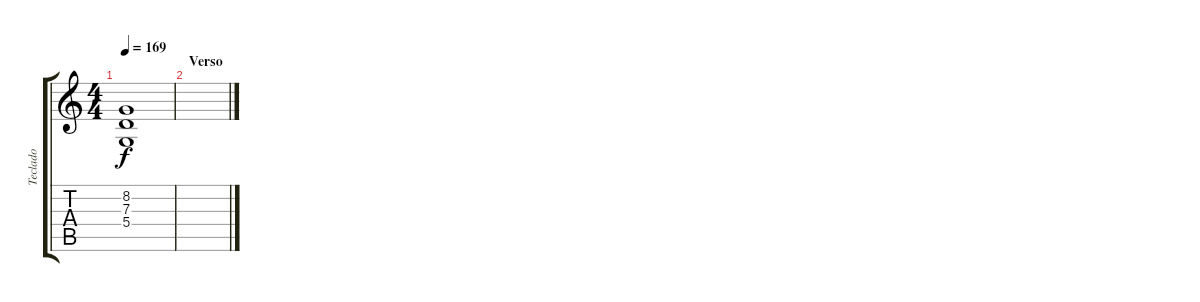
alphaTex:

\track ("Teclado" "Teclado") {instrument electricgrandpiano}
\staff {score tabs}
\tuning (E4 B3 G3 D3 A2 E2) {hide}
\ts (4 4)
\tempo 169
\clef g2
\ks c
(8.2{t} 7.3{t} 5.4{t}).1{dy f} |
\section ("" "Verso")
